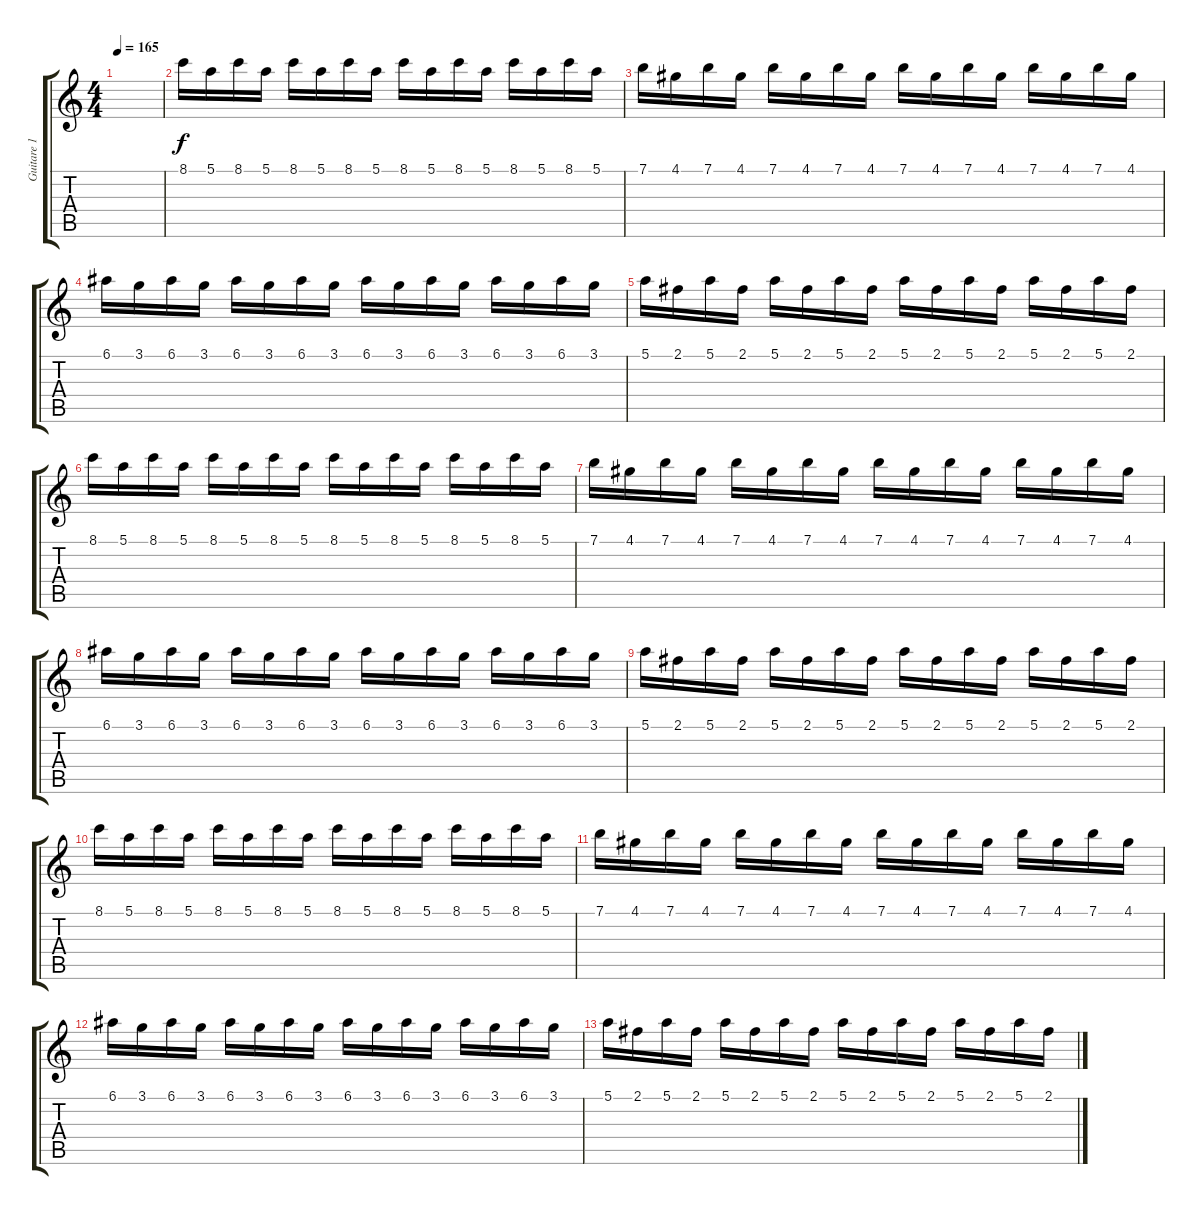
\track ("Guitare 1" "Guitare 1") {instrument distortionguitar}
\staff {score tabs}
\tuning (E4 B3 G3 D3 A2 E2) {hide}
\ts (4 4)
\tempo 165
\clef g2
\ks c
|
8.1.16 5.1.16 8.1.16 5.1.16 8.1.16 5.1.16 8.1.16 5.1.16 8.1.16 5.1.16 8.1.16 5.1.16 8.1.16 5.1.16 8.1.16 5.1.16 |
7.1.16 4.1.16 7.1.16 4.1.16 7.1.16 4.1.16 7.1.16 4.1.16 7.1.16 4.1.16 7.1.16 4.1.16 7.1.16 4.1.16 7.1.16 4.1.16 |
6.1.16 3.1.16 6.1.16 3.1.16 6.1.16 3.1.16 6.1.16 3.1.16 6.1.16 3.1.16 6.1.16 3.1.16 6.1.16 3.1.16 6.1.16 3.1.16 |
5.1.16 2.1.16 5.1.16 2.1.16 5.1.16 2.1.16 5.1.16 2.1.16 5.1.16 2.1.16 5.1.16 2.1.16 5.1.16 2.1.16 5.1.16 2.1.16 |
8.1.16 5.1.16 8.1.16 5.1.16 8.1.16 5.1.16 8.1.16 5.1.16 8.1.16 5.1.16 8.1.16 5.1.16 8.1.16 5.1.16 8.1.16 5.1.16 |
7.1.16 4.1.16 7.1.16 4.1.16 7.1.16 4.1.16 7.1.16 4.1.16 7.1.16 4.1.16 7.1.16 4.1.16 7.1.16 4.1.16 7.1.16 4.1.16 |
6.1.16 3.1.16 6.1.16 3.1.16 6.1.16 3.1.16 6.1.16 3.1.16 6.1.16 3.1.16 6.1.16 3.1.16 6.1.16 3.1.16 6.1.16 3.1.16 |
5.1.16 2.1.16 5.1.16 2.1.16 5.1.16 2.1.16 5.1.16 2.1.16 5.1.16 2.1.16 5.1.16 2.1.16 5.1.16 2.1.16 5.1.16 2.1.16 |
8.1.16 5.1.16 8.1.16 5.1.16 8.1.16 5.1.16 8.1.16 5.1.16 8.1.16 5.1.16 8.1.16 5.1.16 8.1.16 5.1.16 8.1.16 5.1.16 |
7.1.16 4.1.16 7.1.16 4.1.16 7.1.16 4.1.16 7.1.16 4.1.16 7.1.16 4.1.16 7.1.16 4.1.16 7.1.16 4.1.16 7.1.16 4.1.16 |
6.1.16 3.1.16 6.1.16 3.1.16 6.1.16 3.1.16 6.1.16 3.1.16 6.1.16 3.1.16 6.1.16 3.1.16 6.1.16 3.1.16 6.1.16 3.1.16 |
5.1.16 2.1.16 5.1.16 2.1.16 5.1.16 2.1.16 5.1.16 2.1.16 5.1.16 2.1.16 5.1.16 2.1.16 5.1.16 2.1.16 5.1.16 2.1.16
